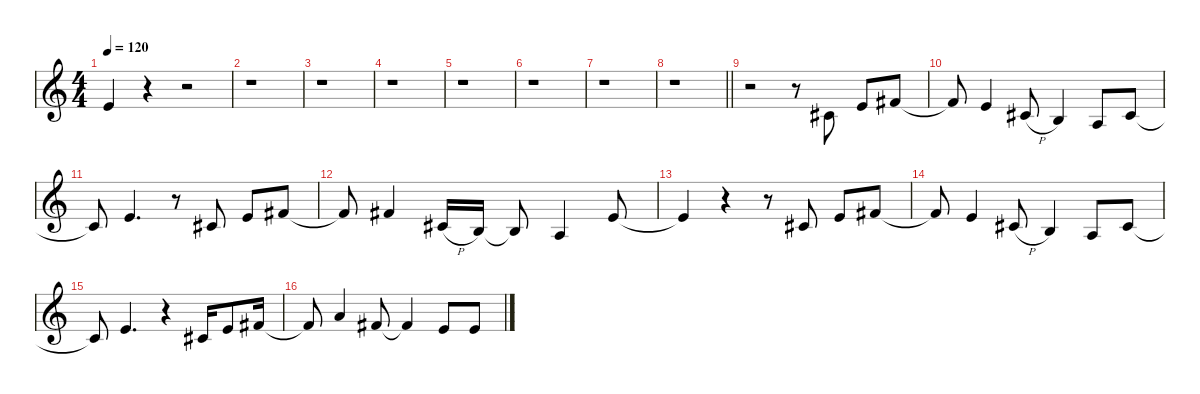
\defaultSystemsLayout 4
\hideDynamics
\bracketExtendMode nobrackets
\singleTrackTrackNamePolicy hidden
\multiTrackTrackNamePolicy hidden
\otherSystemsTrackNameOrientation horizontal
\track ("Vocal" "led.synth.") {instrument lead6voice}
\staff {score}
\tuning (E4 B3 G3 D3 A2 E2)
\ts (4 4)
\tempo 120
\clef g2
\ks c
0.1{t}.4{dy f beam Up} r.4{beam Up} r.2{beam Up} |
r.1{beam Down} |
r.1{beam Down} |
r.1{beam Down} |
r.1{beam Down} |
r.1{beam Down} |
r.1{beam Down} |
\barLineRight lightlight
r.1{beam Down} |
r.2{beam Down} r.8{beam Down} 2.2{acc #}.8{beam Up} 0.1.8{beam Up} 2.1{acc #}.8{beam Up} |
2.1{t acc #}.8{beam Up} 0.1.4{beam Up} 2.2{h acc #}.8{beam Up} 0.2.4{beam Up} 2.3.8{beam Up} 2.2{acc #}.8{beam Up} |
2.2{t acc #}.8{beam Up} 0.1.4{d beam Up} r.8{beam Up} 2.2{acc #}.8{beam Up} 0.1.8{beam Up} 2.1{acc #}.8{beam Up} |
2.1{t acc #}.8{beam Up} 2.1{acc #}.4{beam Up} 2.2{h acc #}.16{beam Up} 0.2.16{beam Up} 0.2{t}.8{beam Up} 2.3.4{beam Up} 0.1.8{beam Up} |
0.1{t}.4{beam Up} r.4{beam Up} r.8{beam Up} 2.2{acc #}.8{beam Up} 0.1.8{beam Up} 2.1{acc #}.8{beam Up} |
2.1{t acc #}.8{beam Up} 0.1.4{beam Up} 2.2{h acc #}.8{beam Up} 0.2.4{beam Up} 2.3.8{beam Up} 2.2{acc #}.8{beam Up} |
2.2{t acc #}.8{beam Up} 0.1.4{d beam Up} r.4{beam Up} 2.2{acc #}.16{beam Up} 0.1.8{beam Up} 2.1{acc #}.16{beam Up} |
2.1{t acc #}.8{beam Up} 5.1.4{beam Up} 2.1{acc #}.8{beam Up} 2.1{t acc #}.4{beam Up} 0.1.8{beam Up} 0.1.8{beam Up}
